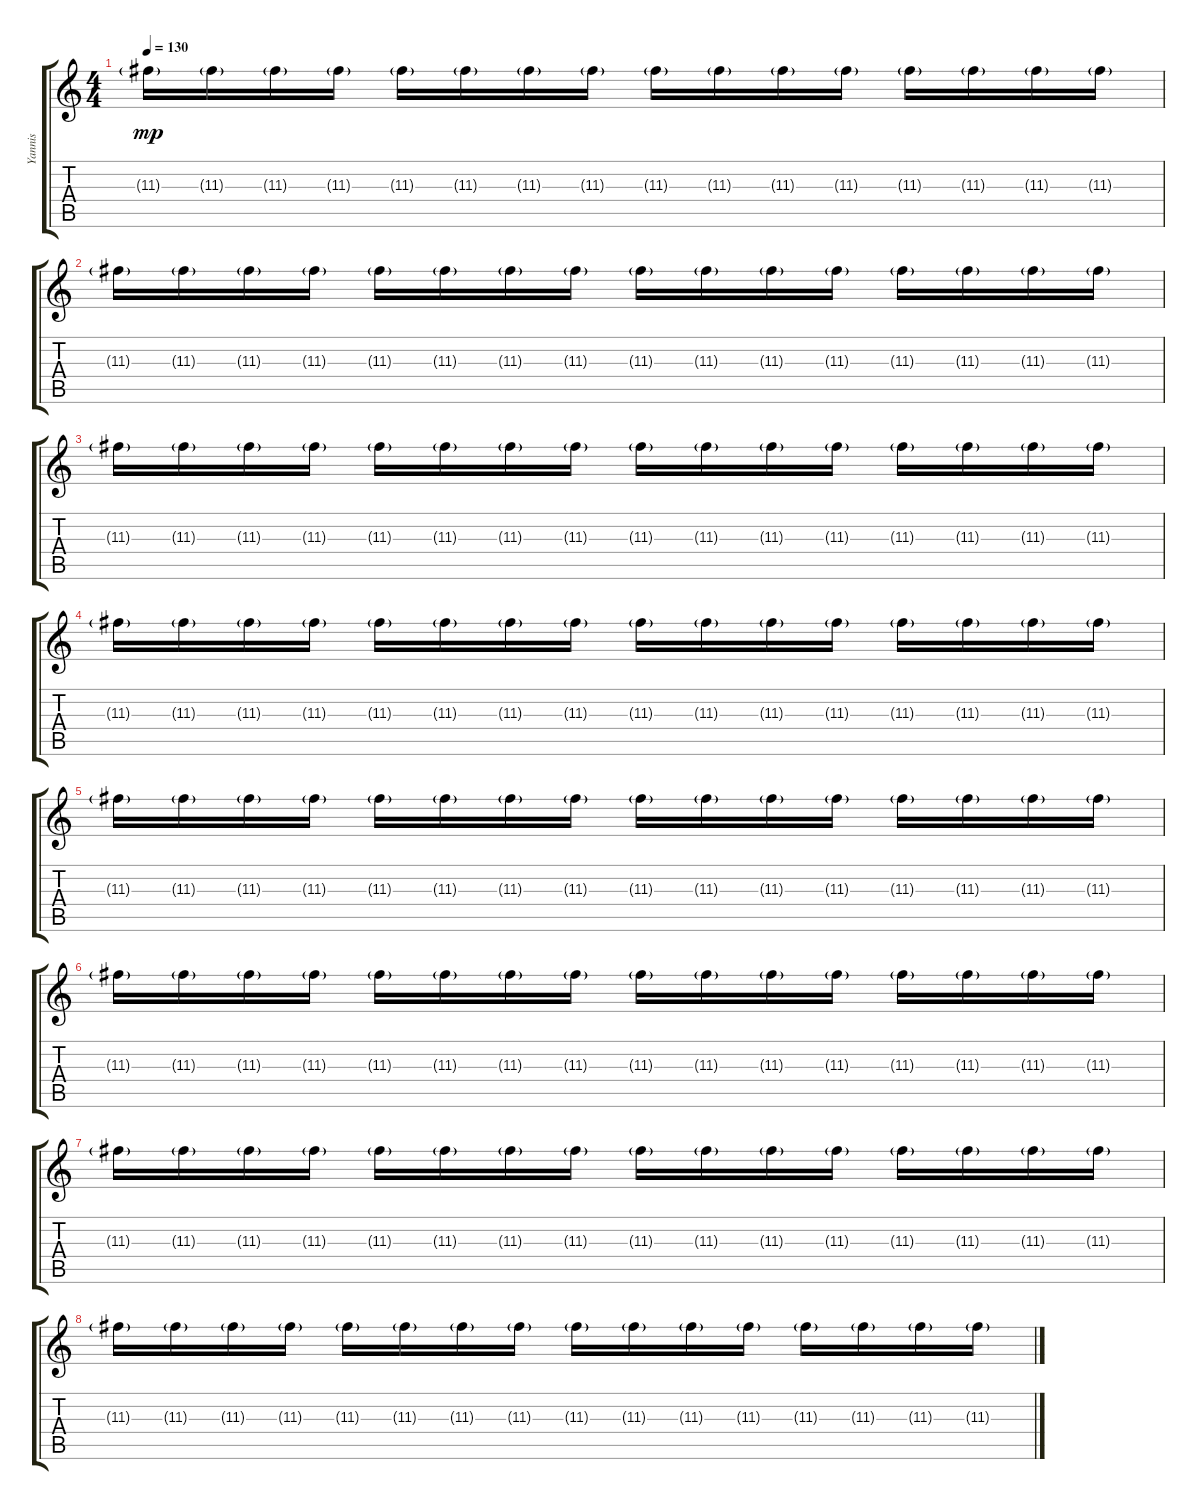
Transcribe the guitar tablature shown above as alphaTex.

\track ("Yannis" "Yannis") {instrument electricguitarclean}
\staff {score tabs}
\tuning (E4 B3 G3 D3 A2 E2) {hide}
\ts (4 4)
\tempo 130
\clef g2
\ks c
11.3{g}.16{dy mp volume 16} 11.3{g}.16 11.3{g}.16 11.3{g}.16 11.3{g}.16 11.3{g}.16 11.3{g}.16 11.3{g}.16 11.3{g}.16 11.3{g}.16 11.3{g}.16 11.3{g}.16 11.3{g}.16 11.3{g}.16 11.3{g}.16 11.3{g}.16 |
11.3{g}.16 11.3{g}.16 11.3{g}.16 11.3{g}.16 11.3{g}.16 11.3{g}.16 11.3{g}.16 11.3{g}.16 11.3{g}.16 11.3{g}.16 11.3{g}.16 11.3{g}.16 11.3{g}.16 11.3{g}.16 11.3{g}.16 11.3{g}.16 |
11.3{g}.16 11.3{g}.16 11.3{g}.16 11.3{g}.16 11.3{g}.16 11.3{g}.16 11.3{g}.16 11.3{g}.16 11.3{g}.16 11.3{g}.16 11.3{g}.16 11.3{g}.16 11.3{g}.16 11.3{g}.16 11.3{g}.16 11.3{g}.16 |
11.3{g}.16 11.3{g}.16 11.3{g}.16 11.3{g}.16 11.3{g}.16 11.3{g}.16 11.3{g}.16 11.3{g}.16 11.3{g}.16 11.3{g}.16 11.3{g}.16 11.3{g}.16 11.3{g}.16 11.3{g}.16 11.3{g}.16 11.3{g}.16 |
11.3{g}.16 11.3{g}.16 11.3{g}.16 11.3{g}.16 11.3{g}.16 11.3{g}.16 11.3{g}.16 11.3{g}.16 11.3{g}.16 11.3{g}.16 11.3{g}.16 11.3{g}.16 11.3{g}.16 11.3{g}.16 11.3{g}.16 11.3{g}.16 |
11.3{g}.16 11.3{g}.16 11.3{g}.16 11.3{g}.16 11.3{g}.16 11.3{g}.16 11.3{g}.16 11.3{g}.16 11.3{g}.16 11.3{g}.16 11.3{g}.16 11.3{g}.16 11.3{g}.16 11.3{g}.16 11.3{g}.16 11.3{g}.16 |
11.3{g}.16 11.3{g}.16 11.3{g}.16 11.3{g}.16 11.3{g}.16 11.3{g}.16 11.3{g}.16 11.3{g}.16 11.3{g}.16 11.3{g}.16 11.3{g}.16 11.3{g}.16 11.3{g}.16 11.3{g}.16 11.3{g}.16 11.3{g}.16 |
11.3{g}.16 11.3{g}.16 11.3{g}.16 11.3{g}.16 11.3{g}.16 11.3{g}.16 11.3{g}.16 11.3{g}.16 11.3{g}.16 11.3{g}.16 11.3{g}.16 11.3{g}.16 11.3{g}.16 11.3{g}.16 11.3{g}.16 11.3{g}.16
